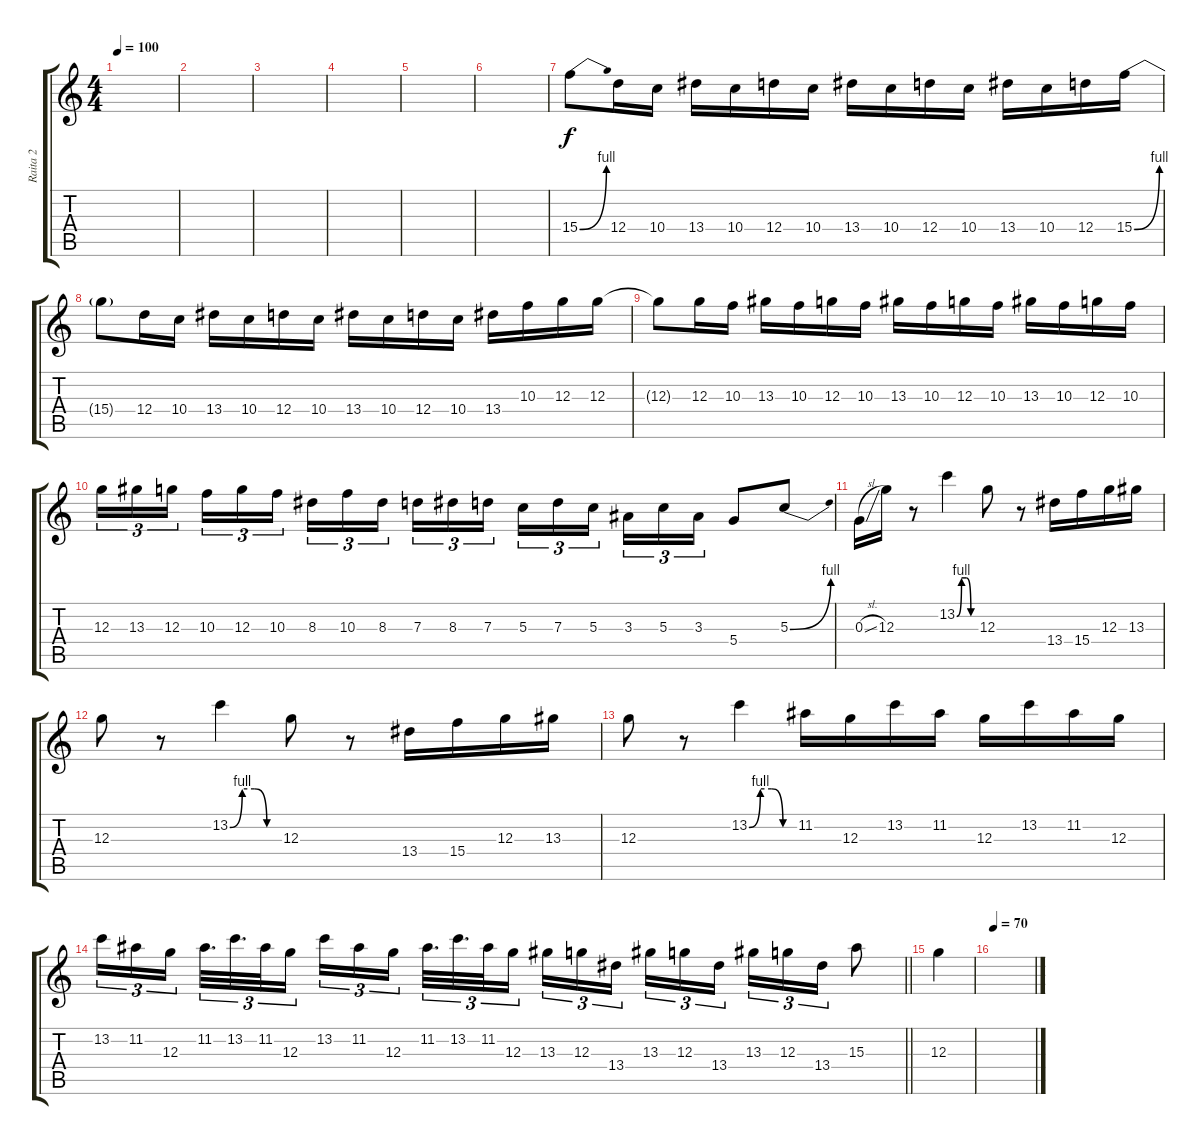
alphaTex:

\track ("Raita 2" "Raita 2") {instrument overdrivenguitar}
\staff {score tabs}
\tuning (E4 B3 G3 D3 A2 E2) {hide}
\ts (4 4)
\tempo 100
\clef g2
\ks c
|
|
|
|
|
|
15.4{be (bend 0 0 60 4)}.8 12.4.16 10.4.16 13.4.16 10.4.16 12.4.16 10.4.16 13.4.16 10.4.16 12.4.16 10.4.16 13.4.16 10.4.16 12.4.16 15.4{be (bend 0 0 60 4)}.16 |
15.4{t}.8 12.4.16 10.4.16 13.4.16 10.4.16 12.4.16 10.4.16 13.4.16 10.4.16 12.4.16 10.4.16 13.4.16 10.3.16 12.3.16 12.3.16 |
12.3{t}.8 12.3.16 10.3.16 13.3.16 10.3.16 12.3.16 10.3.16 13.3.16 10.3.16 12.3.16 10.3.16 13.3.16 10.3.16 12.3.16 10.3.16 |
12.3.16{tu (3 2)} 13.3.16{tu (3 2)} 12.3.16{tu (3 2) beam splitsecondary} 10.3.16{tu (3 2)} 12.3.16{tu (3 2)} 10.3.16{tu (3 2)} 8.3.16{tu (3 2)} 10.3.16{tu (3 2)} 8.3.16{tu (3 2) beam splitsecondary} 7.3.16{tu (3 2)} 8.3.16{tu (3 2)} 7.3.16{tu (3 2)} 5.3.16{tu (3 2)} 7.3.16{tu (3 2)} 5.3.16{tu (3 2) beam splitsecondary} 3.3.16{tu (3 2)} 5.3.16{tu (3 2)} 3.3.16{tu (3 2)} 5.4.8 5.3{be (bend 0 0 60 4)}.8 |
0.3{sl}.16 12.3.16 r.8 13.2{be (custom 0 0 15 4 30 4 45 0 60 0)}.4 12.3.8 r.8 13.4.16 15.4.16 12.3.16 13.3.16 |
12.3.8 r.8 13.2{be (custom 0 0 15 4 30 4 45 0 60 0)}.4 12.3.8 r.8 13.4.16 15.4.16 12.3.16 13.3.16 |
12.3.8 r.8 13.2{be (custom 0 0 15 4 30 4 45 0 60 0)}.4 11.2.16 12.3.16 13.2.16 11.2.16 12.3.16 13.2.16 11.2.16 12.3.16 |
\barLineRight lightlight
13.2.16{tu (3 2)} 11.2.16{tu (3 2)} 12.3.16{tu (3 2) beam splitsecondary} 11.2.32{d tu (3 2)} 13.2.32{d tu (3 2)} 11.2.32{tu (3 2)} 12.3.16{tu (3 2)} 13.2.16{tu (3 2)} 11.2.16{tu (3 2)} 12.3.16{tu (3 2) beam splitsecondary} 11.2.32{d tu (3 2)} 13.2.32{d tu (3 2)} 11.2.32{tu (3 2)} 12.3.16{tu (3 2)} 13.3.16{tu (3 2)} 12.3.16{tu (3 2)} 13.4.16{tu (3 2) beam splitsecondary} 13.3.16{tu (3 2)} 12.3.16{tu (3 2)} 13.4.16{tu (3 2)} 13.3.16{tu (3 2)} 12.3.16{tu (3 2)} 13.4.16{tu (3 2)} 15.3.8 |
12.3.4 |
\tempo 70
